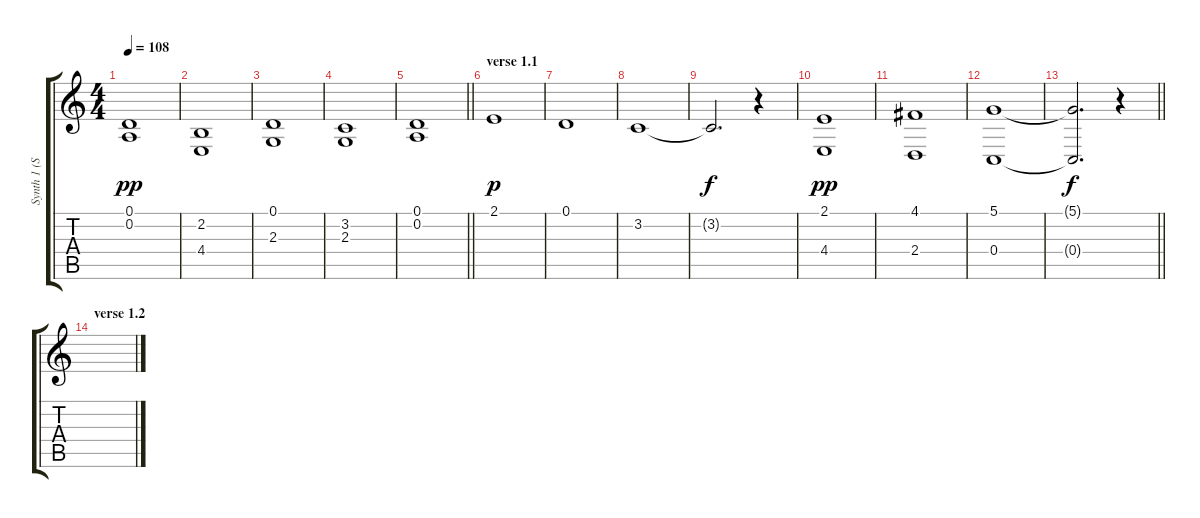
\track ("Synth 1 (Semple)" "Synth 1 (S") {instrument stringensemble1}
\staff {score tabs}
\tuning (D4 A3 F3 C3 G2 C2) {hide}
\ts (4 4)
\tempo 108
\clef g2
\ks c
(0.1 0.2).1{dy pp} |
(2.2 4.4).1 |
(0.1 2.3).1 |
(3.2 2.3).1 |
\barLineRight lightlight
(0.1 0.2).1 |
\section ("" "verse 1.1")
2.1.1{dy p volume 10 instrument viola} |
0.1.1 |
3.2.1{volume 5} |
3.2{t}.2{d dy f} r.4{volume 10} |
(2.1 4.4).1{dy pp} |
(4.1 2.4).1 |
(5.1 0.4).1{volume 4} |
\barLineRight lightlight
(5.1{t} 0.4{t}).2{d dy f} r.4{volume 10} |
\section ("" "verse 1.2")
